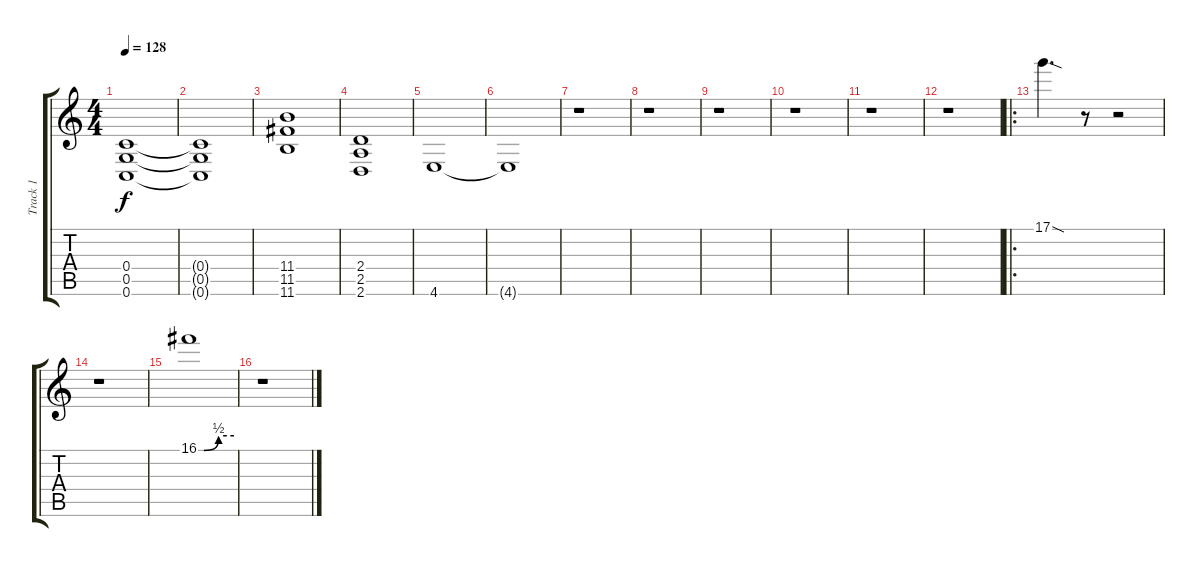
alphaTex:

\track ("Track 1" "Track 1") {instrument distortionguitar}
\staff {score tabs}
\tuning (D4 A3 F3 C3 G2 C2) {hide}
\ts (4 4)
\tempo 128
\clef g2
\ks c
(0.4 0.5 0.6).1{dy f} |
(0.4{t} 0.5{t} 0.6{t}).1 |
(11.4 11.5 11.6).1 |
(2.4 2.5 2.6).1 |
4.6.1{volume 0} |
4.6{t}.1 |
r.1 |
r.1 |
r.1 |
r.1 |
r.1 |
r.1 |
\ro
17.1{sod}.4{d volume 8} r.8 r.2 |
r.1 |
16.1{be (custom 0 0 9 0 34 2 60 2)}.1 |
r.1
